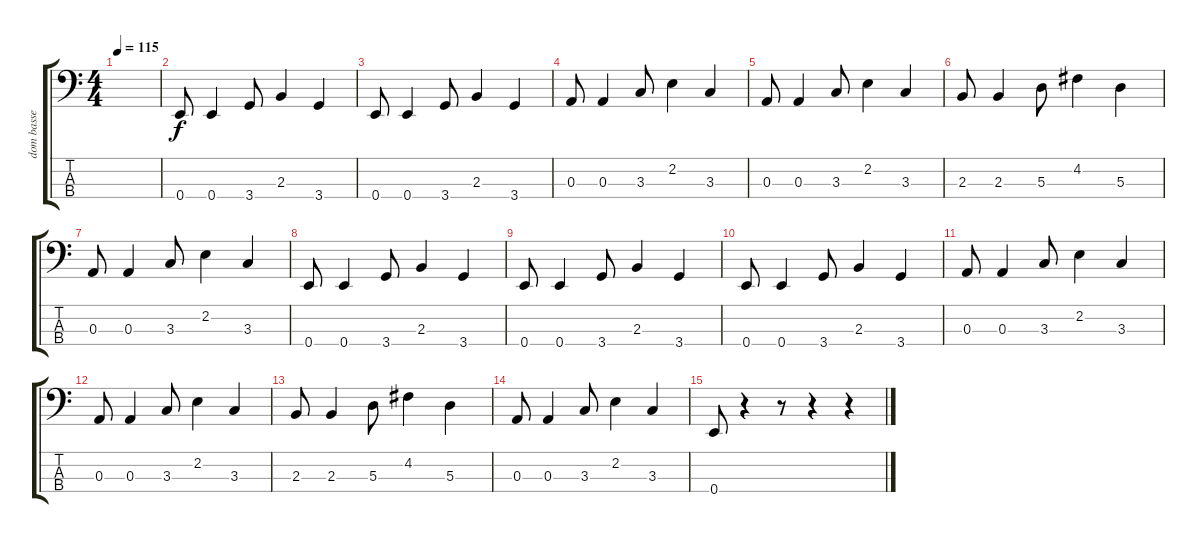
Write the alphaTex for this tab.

\track ("dom basse" "dom basse") {instrument electricbassfinger}
\staff {score tabs}
\tuning (G2 D2 A1 E1) {hide}
\ts (4 4)
\tempo 115
\clef f4
\ks c
|
0.4.8 0.4.4 3.4.8 2.3.4 3.4.4 |
0.4.8 0.4.4 3.4.8 2.3.4 3.4.4 |
0.3.8 0.3.4 3.3.8 2.2.4 3.3.4 |
0.3.8 0.3.4 3.3.8 2.2.4 3.3.4 |
2.3.8 2.3.4 5.3.8 4.2.4 5.3.4 |
0.3.8 0.3.4 3.3.8 2.2.4 3.3.4 |
0.4.8 0.4.4 3.4.8 2.3.4 3.4.4 |
0.4.8 0.4.4 3.4.8 2.3.4 3.4.4 |
0.4.8 0.4.4 3.4.8 2.3.4 3.4.4 |
0.3.8 0.3.4 3.3.8 2.2.4 3.3.4 |
0.3.8 0.3.4 3.3.8 2.2.4 3.3.4 |
2.3.8 2.3.4 5.3.8 4.2.4 5.3.4 |
0.3.8 0.3.4 3.3.8 2.2.4 3.3.4 |
0.4.8 r.4 r.8 r.4 r.4
